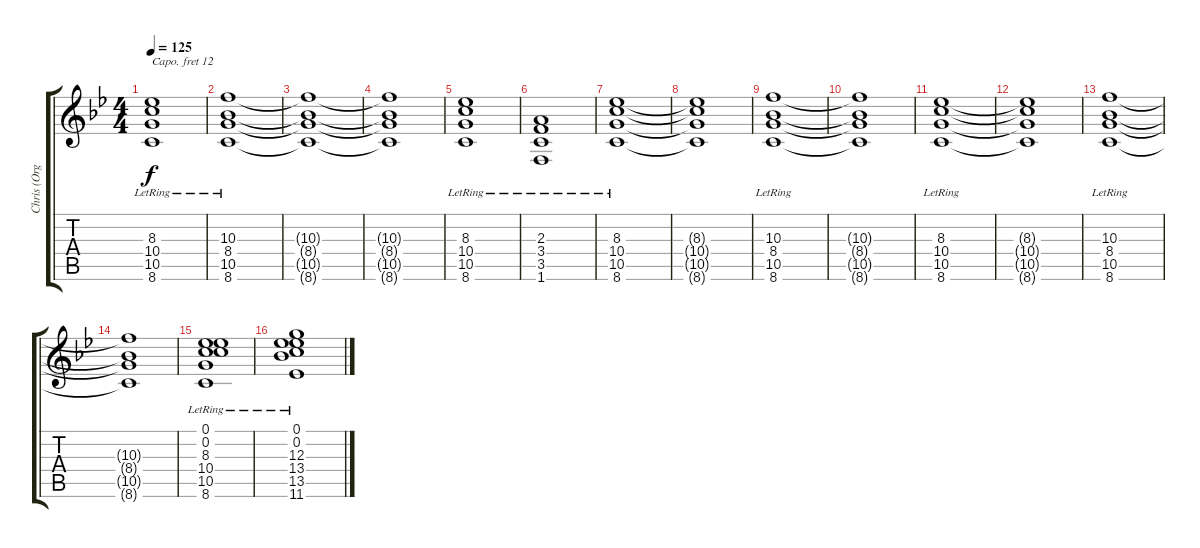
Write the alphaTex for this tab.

\track ("Chris (Organ)" "Chris (Org") {instrument drawbarorgan}
\staff {score tabs}
\capo 12
\tuning (Eb4 C4 G3 D3 A2 E2) {hide}
\ts (4 4)
\tempo 125
\clef g2
\ks bb
(8.3{lr} 10.4{lr} 10.5{lr} 8.6{lr}).1{dy f} |
(10.3{lr} 8.4{lr} 10.5{lr} 8.6{lr}).1 |
(10.3{t} 8.4{t} 10.5{t} 8.6{t}).1 |
(10.3{t} 8.4{t} 10.5{t} 8.6{t}).1 |
(8.3{lr} 10.4{lr} 10.5{lr} 8.6{lr}).1 |
(2.3{lr} 3.4{lr} 3.5{lr} 1.6{lr}).1 |
(8.3{lr} 10.4{lr} 10.5{lr} 8.6{lr}).1 |
(8.3{t} 10.4{t} 10.5{t} 8.6{t}).1 |
(10.3{lr} 8.4{lr} 10.5{lr} 8.6{lr}).1 |
(10.3{t} 8.4{t} 10.5{t} 8.6{t}).1 |
(8.3{lr} 10.4{lr} 10.5{lr} 8.6{lr}).1 |
(8.3{t} 10.4{t} 10.5{t} 8.6{t}).1 |
(10.3{lr} 8.4{lr} 10.5{lr} 8.6{lr}).1 |
(10.3{t} 8.4{t} 10.5{t} 8.6{t}).1 |
(0.1{lr} 0.2{lr} 8.3{lr} 10.4{lr} 10.5{lr} 8.6{lr}).1 |
(0.1{lr} 0.2{lr} 12.3{lr} 13.4{lr} 13.5{lr} 11.6{lr}).1
